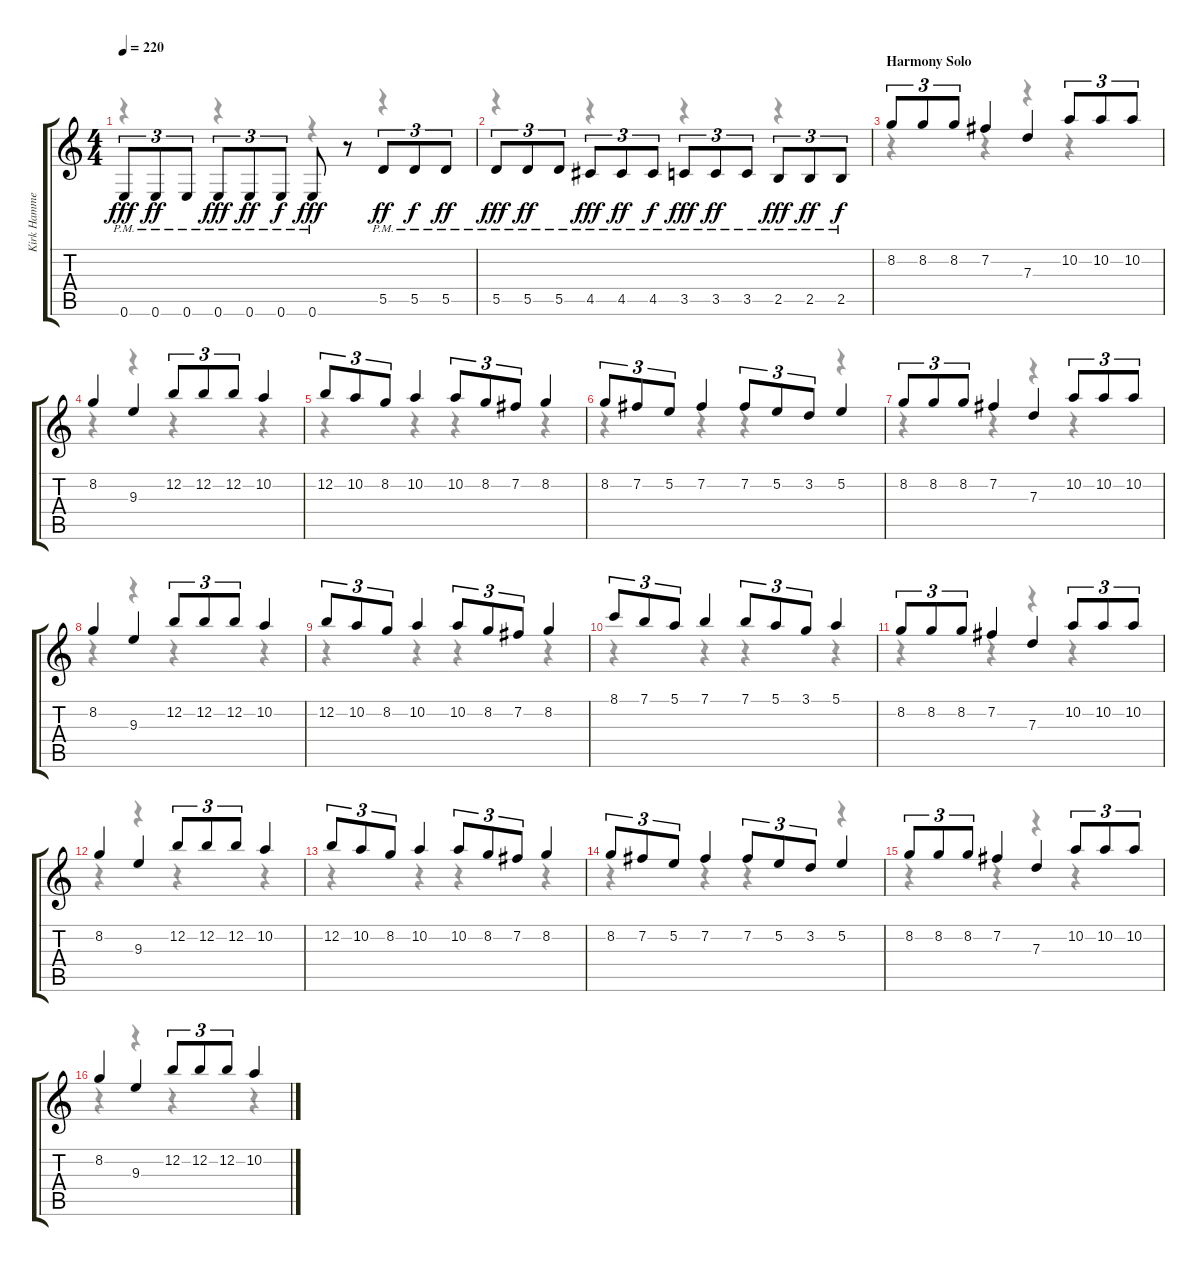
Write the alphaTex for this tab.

\track ("Kirk Hammett (Lead Distortion)" "Kirk Hamme") {instrument distortionguitar}
\staff {score tabs}
\tuning (E4 B3 G3 D3 A2 E2) {hide}
\voice
\ts (4 4)
\tempo 220
\clef g2
\ks c
0.6{pm}.8{tu (3 2) dy fff} 0.6{pm}.8{tu (3 2) dy ff} 0.6{pm}.8{tu (3 2)} 0.6{pm}.8{tu (3 2) dy fff} 0.6{pm}.8{tu (3 2) dy ff} 0.6{pm}.8{tu (3 2) dy f} 0.6{pm}.8{dy fff} r.8 5.5{pm}.8{tu (3 2) dy ff} 5.5{pm}.8{tu (3 2) dy f} 5.5{pm}.8{tu (3 2) dy ff} |
5.5{pm}.8{tu (3 2) dy fff} 5.5{pm}.8{tu (3 2) dy ff} 5.5{pm}.8{tu (3 2)} 4.5{pm}.8{tu (3 2) dy fff} 4.5{pm}.8{tu (3 2) dy ff} 4.5{pm}.8{tu (3 2) dy f} 3.5{pm}.8{tu (3 2) dy fff} 3.5{pm}.8{tu (3 2) dy ff} 3.5{pm}.8{tu (3 2)} 2.5{pm}.8{tu (3 2) dy fff} 2.5{pm}.8{tu (3 2) dy ff} 2.5{pm}.8{tu (3 2) dy f} |
\section ("" "Harmony Solo")
8.2.8{tu (3 2)} 8.2.8{tu (3 2)} 8.2.8{tu (3 2)} 7.2.4 7.3.4 10.2.8{tu (3 2)} 10.2.8{tu (3 2)} 10.2.8{tu (3 2)} |
8.2.4 9.3.4 12.2.8{tu (3 2)} 12.2.8{tu (3 2)} 12.2.8{tu (3 2)} 10.2.4 |
12.2.8{tu (3 2)} 10.2.8{tu (3 2)} 8.2.8{tu (3 2)} 10.2.4 10.2.8{tu (3 2)} 8.2.8{tu (3 2)} 7.2.8{tu (3 2)} 8.2.4 |
8.2.8{tu (3 2)} 7.2.8{tu (3 2)} 5.2.8{tu (3 2)} 7.2.4 7.2.8{tu (3 2)} 5.2.8{tu (3 2)} 3.2.8{tu (3 2)} 5.2.4 |
8.2.8{tu (3 2)} 8.2.8{tu (3 2)} 8.2.8{tu (3 2)} 7.2.4 7.3.4 10.2.8{tu (3 2)} 10.2.8{tu (3 2)} 10.2.8{tu (3 2)} |
8.2.4 9.3.4 12.2.8{tu (3 2)} 12.2.8{tu (3 2)} 12.2.8{tu (3 2)} 10.2.4 |
12.2.8{tu (3 2)} 10.2.8{tu (3 2)} 8.2.8{tu (3 2)} 10.2.4 10.2.8{tu (3 2)} 8.2.8{tu (3 2)} 7.2.8{tu (3 2)} 8.2.4 |
8.1.8{tu (3 2)} 7.1.8{tu (3 2)} 5.1.8{tu (3 2)} 7.1.4 7.1.8{tu (3 2)} 5.1.8{tu (3 2)} 3.1.8{tu (3 2)} 5.1.4 |
8.2.8{tu (3 2)} 8.2.8{tu (3 2)} 8.2.8{tu (3 2)} 7.2.4 7.3.4 10.2.8{tu (3 2)} 10.2.8{tu (3 2)} 10.2.8{tu (3 2)} |
8.2.4 9.3.4 12.2.8{tu (3 2)} 12.2.8{tu (3 2)} 12.2.8{tu (3 2)} 10.2.4 |
12.2.8{tu (3 2)} 10.2.8{tu (3 2)} 8.2.8{tu (3 2)} 10.2.4 10.2.8{tu (3 2)} 8.2.8{tu (3 2)} 7.2.8{tu (3 2)} 8.2.4 |
8.2.8{tu (3 2)} 7.2.8{tu (3 2)} 5.2.8{tu (3 2)} 7.2.4 7.2.8{tu (3 2)} 5.2.8{tu (3 2)} 3.2.8{tu (3 2)} 5.2.4 |
8.2.8{tu (3 2)} 8.2.8{tu (3 2)} 8.2.8{tu (3 2)} 7.2.4 7.3.4 10.2.8{tu (3 2)} 10.2.8{tu (3 2)} 10.2.8{tu (3 2)} |
8.2.4 9.3.4 12.2.8{tu (3 2)} 12.2.8{tu (3 2)} 12.2.8{tu (3 2)} 10.2.4
\voice
\clef g2
\ottava regular
\simile none
\ks c
r.4{dy f} r.4 r.4 r.4 |
r.4 r.4 r.4 r.4 |
r.4 r.4 r.4 r.4 |
r.4 r.4 r.4 r.4 |
r.4 r.4 r.4 r.4 |
r.4 r.4 r.4 r.4 |
r.4 r.4 r.4 r.4 |
r.4 r.4 r.4 r.4 |
r.4 r.4 r.4 r.4 |
r.4 r.4 r.4 r.4 |
r.4 r.4 r.4 r.4 |
r.4 r.4 r.4 r.4 |
r.4 r.4 r.4 r.4 |
r.4 r.4 r.4 r.4 |
r.4 r.4 r.4 r.4 |
r.4 r.4 r.4 r.4
